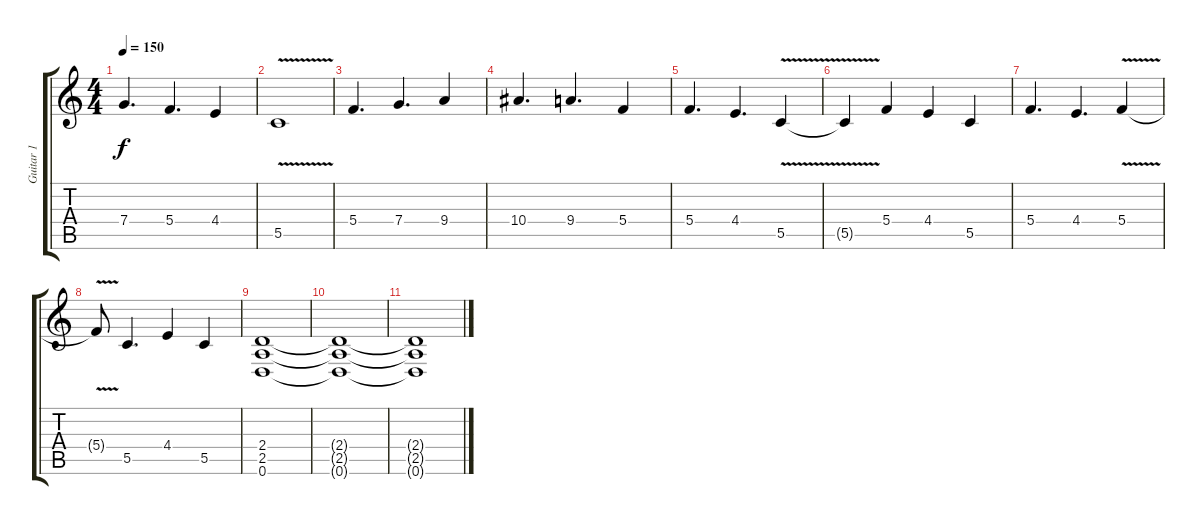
\track ("Guitar 1" "Guitar 1") {instrument distortionguitar}
\staff {score tabs}
\tuning (D4 A3 F3 C3 G2 D2) {hide}
\ts (4 4)
\tempo 150
\clef g2
\ks c
7.4.4{d dy f} 5.4.4{d} 4.4.4 |
5.5{v}.1 |
5.4.4{d} 7.4.4{d} 9.4.4 |
10.4.4{d} 9.4.4{d} 5.4.4 |
5.4.4{d} 4.4.4{d} 5.5{v}.4 |
5.5{t}.4 5.4.4 4.4.4 5.5.4 |
5.4.4{d} 4.4.4{d} 5.4{v}.4 |
5.4{t}.8 5.5.4{d} 4.4.4 5.5.4 |
(2.4 2.5 0.6).1{volume 0} |
(2.4{t} 2.5{t} 0.6{t}).1 |
(2.4{t} 2.5{t} 0.6{t}).1
